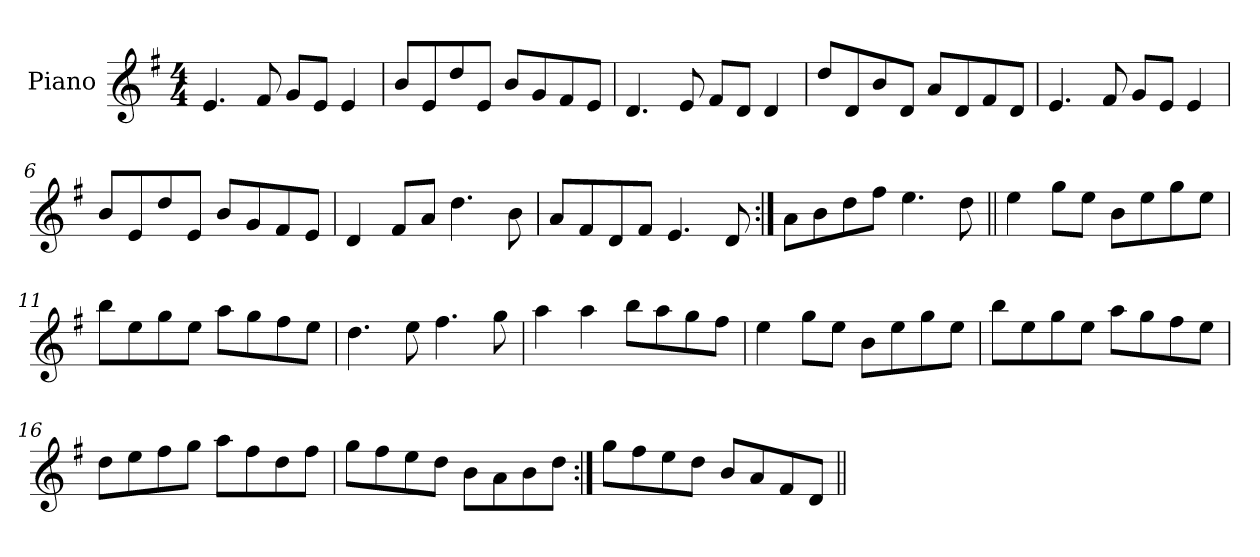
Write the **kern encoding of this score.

**kern
*part1
*staff1
*I"Piano
*I'Pno
*clefG2
*k[f#]
*e:
*M4/4
=1
4.e/
8f#/
8g/L
8e/J
4e/
=2
8b/L
8e/
8dd/
8e/J
8b/L
8g/
8f#/
8e/J
=3
4.d/
8e/
8f#/L
8d/J
4d/
=4
8dd/L
8d/
8b/
8d/J
8a/L
8d/
8f#/
8d/J
=5
4.e/
8f#/
8g/L
8e/J
4e/
=6
8b/L
8e/
8dd/
8e/J
8b/L
8g/
8f#/
8e/J
=7
4d/
8f#/L
8a/J
4.dd\
8b\
=8
8a/L
8f#/
8d/
8f#/J
4.e/
8d/
=9:|!
8a\L
8b\
8dd\
8ff#\J
4.ee\
8dd\
=10||
4ee\
8gg\L
8ee\J
8b\L
8ee\
8gg\
8ee\J
=11
8bb\L
8ee\
8gg\
8ee\J
8aa\L
8gg\
8ff#\
8ee\J
=12
4.dd\
8ee\
4.ff#\
8gg\
=13
4aa\
4aa\
8bb\L
8aa\
8gg\
8ff#\J
=14
4ee\
8gg\L
8ee\J
8b\L
8ee\
8gg\
8ee\J
=15
8bb\L
8ee\
8gg\
8ee\J
8aa\L
8gg\
8ff#\
8ee\J
=16
8dd\L
8ee\
8ff#\
8gg\J
8aa\L
8ff#\
8dd\
8ff#\J
=17
8gg\L
8ff#\
8ee\
8dd\J
8b\L
8a\
8b\
8dd\J
=18:|!
8gg\L
8ff#\
8ee\
8dd\J
8b/L
8a/
8f#/
8d/J
=||
*-
